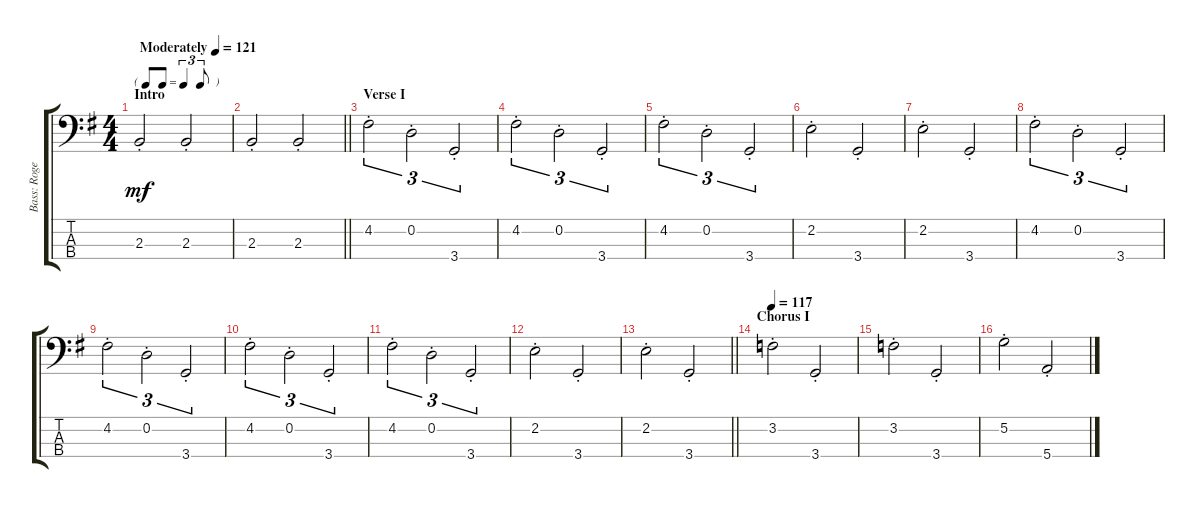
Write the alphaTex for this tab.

\track ("Bass: Roger" "Bass: Roge") {instrument electricbassfinger}
\staff {score tabs}
\tuning (G2 D2 A1 E1) {hide}
\ts (4 4)
\tf triplet8th
\section ("" "Intro")
\tempo (121 "Moderately")
\tempo 115
\tempo (121 "Moderately")
\clef f4
\ks g
2.3{st}.2{dy mf instrument electricbassfinger} 2.3{st}.2 |
\barLineRight lightlight
2.3{st}.2 2.3{st}.2 |
\section ("" "Verse I")
4.2{st}.2{tu (3 2)} 0.2{st}.2{tu (3 2)} 3.4{st}.2{tu (3 2)} |
4.2{st}.2{tu (3 2)} 0.2{st}.2{tu (3 2)} 3.4{st}.2{tu (3 2)} |
4.2{st}.2{tu (3 2)} 0.2{st}.2{tu (3 2)} 3.4{st}.2{tu (3 2)} |
2.2{st}.2 3.4{st}.2 |
2.2{st}.2 3.4{st}.2 |
4.2{st}.2{tu (3 2)} 0.2{st}.2{tu (3 2)} 3.4{st}.2{tu (3 2)} |
4.2{st}.2{tu (3 2)} 0.2{st}.2{tu (3 2)} 3.4{st}.2{tu (3 2)} |
4.2{st}.2{tu (3 2)} 0.2{st}.2{tu (3 2)} 3.4{st}.2{tu (3 2)} |
4.2{st}.2{tu (3 2)} 0.2{st}.2{tu (3 2)} 3.4{st}.2{tu (3 2)} |
2.2{st}.2 3.4{st}.2 |
\barLineRight lightlight
2.2{st}.2 3.4{st}.2 |
\section ("" "Chorus I")
\tempo 117
3.2{st}.2 3.4{st}.2 |
3.2{st}.2 3.4{st}.2 |
5.2{st}.2 5.4{st}.2
